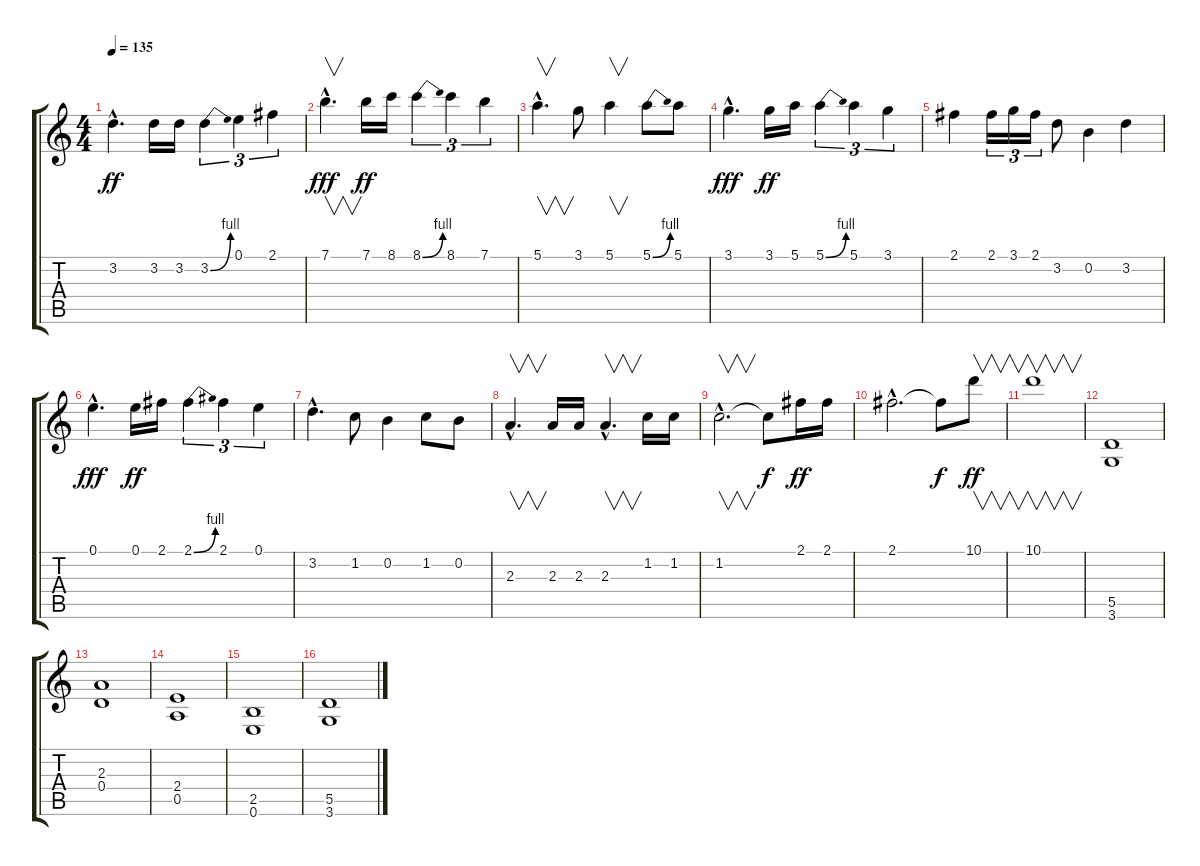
\track "" {instrument distortionguitar}
\staff {score tabs}
\tuning (E4 B3 G3 D3 A2 E2) {hide}
\ts (4 4)
\tempo 135
\clef g2
\ks c
3.2{hac}.4{d dy ff} 3.2.16 3.2.16 3.2{be (bend 0 0 60 4)}.4{tu (3 2)} 0.1.4{tu (3 2)} 2.1.4{tu (3 2)} |
7.1{hac}.4{v d dy fff} 7.1.16{dy ff} 8.1.16 8.1{be (bend 0 0 60 4)}.4{tu (3 2)} 8.1.4{tu (3 2)} 7.1.4{tu (3 2)} |
5.1{hac}.4{v d} 3.1.8 5.1.4{v} 5.1{be (bend 0 0 60 4)}.8 5.1.8 |
3.1{hac}.4{d dy fff} 3.1.16{dy ff} 5.1.16 5.1{be (bend 0 0 60 4)}.4{tu (3 2)} 5.1.4{tu (3 2)} 3.1.4{tu (3 2)} |
2.1.4 2.1.16{tu (3 2)} 3.1.16{tu (3 2)} 2.1.16{tu (3 2)} 3.2.8 0.2.4 3.2.4 |
0.1{hac}.4{d dy fff} 0.1.16{dy ff} 2.1.16 2.1{be (bend 0 0 60 4)}.4{tu (3 2)} 2.1.4{tu (3 2)} 0.1.4{tu (3 2)} |
3.2{hac}.4{d} 1.2.8 0.2.4 1.2.8 0.2.8 |
2.3{hac}.4{v d} 2.3.16 2.3.16 2.3{hac}.4{v d} 1.2.16 1.2.16 |
1.2{hac}.2{v d} 1.2{t}.8{dy f} 2.1.16{dy ff} 2.1.16 |
2.1{hac}.2{d} 2.1{t}.8{dy f} 10.1.8{v dy ff} |
10.1.1{v} |
(5.5 3.6).1 |
(2.3 0.4).1 |
(2.4 0.5).1 |
(2.5 0.6).1 |
(5.5 3.6).1
